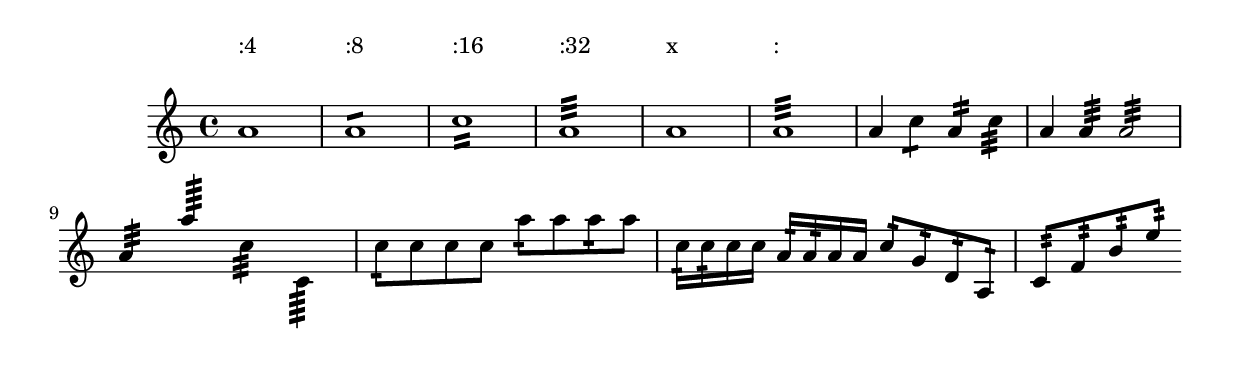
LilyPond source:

\version "1.3.146"
\header{
texidoc="
Stem tremolos or rolls are tremolo signs that look like beam segments
crossing stems.  If the stem is in a beam, the tremolo must be parallel
to the beam.  If the stem is invisible (eg. on a whole note), the
tremolo must be centered on the note.
"
}


\score{
	\context Voice\notes \relative c''{
		\property Voice.TextScript \set #'direction = #1
		\property Voice.TextScript \set #'padding = #5
		a1:4^":4" a:8^":8" c:16^":16" a:32^":32" a^"x" a:^":"
		a4:4 c:8 a:16 c:32 a a: a2:
		\break
		\stemUp
		a4:32 a'4:64 
		\stemDown
		c,4:32 c,4:64
		\stemBoth
		c'8:16 c c c
		a': a a: a
		c,16:32 c: c c a16:32 a: a a
		c8:16 g: d: a:
		c8:32 f: b: e:
	}
}
